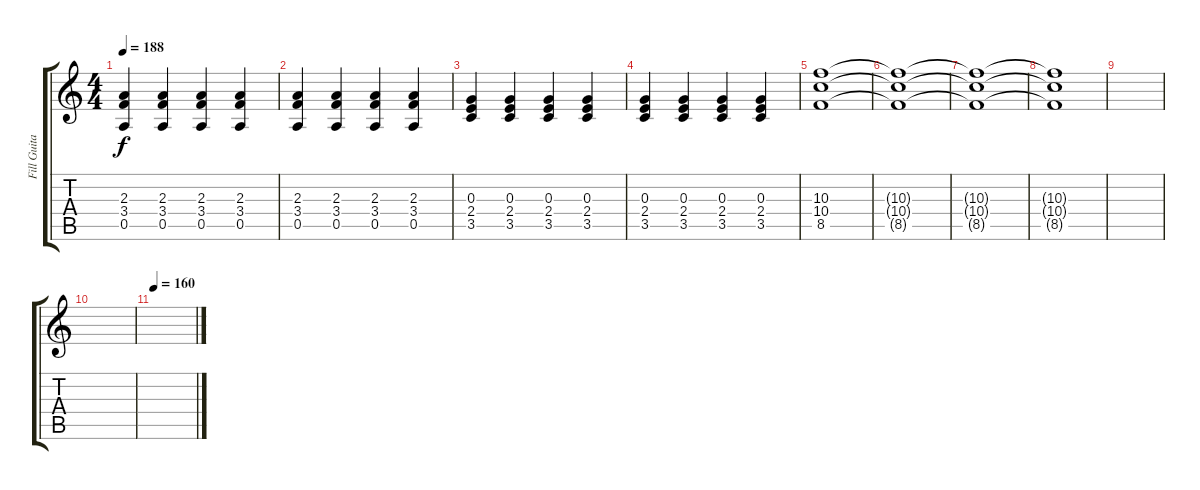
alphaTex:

\track ("Fill Guitar" "Fill Guita") {instrument distortionguitar}
\staff {score tabs}
\tuning (E4 B3 G3 D3 A2 D2) {hide}
\ts (4 4)
\tempo 188
\clef g2
\ks c
(2.3 3.4 0.5).4{dy f} (2.3 3.4 0.5).4 (2.3 3.4 0.5).4 (2.3 3.4 0.5).4 |
(2.3 3.4 0.5).4 (2.3 3.4 0.5).4 (2.3 3.4 0.5).4 (2.3 3.4 0.5).4 |
(0.3 2.4 3.5).4 (0.3 2.4 3.5).4 (0.3 2.4 3.5).4 (0.3 2.4 3.5).4 |
(0.3 2.4 3.5).4 (0.3 2.4 3.5).4 (0.3 2.4 3.5).4 (0.3 2.4 3.5).4 |
(10.3 10.4 8.5).1 |
(10.3{t} 10.4{t} 8.5{t}).1 |
(10.3{t} 10.4{t} 8.5{t}).1 |
(10.3{t} 10.4{t} 8.5{t}).1 |
|
|
\tempo 160
